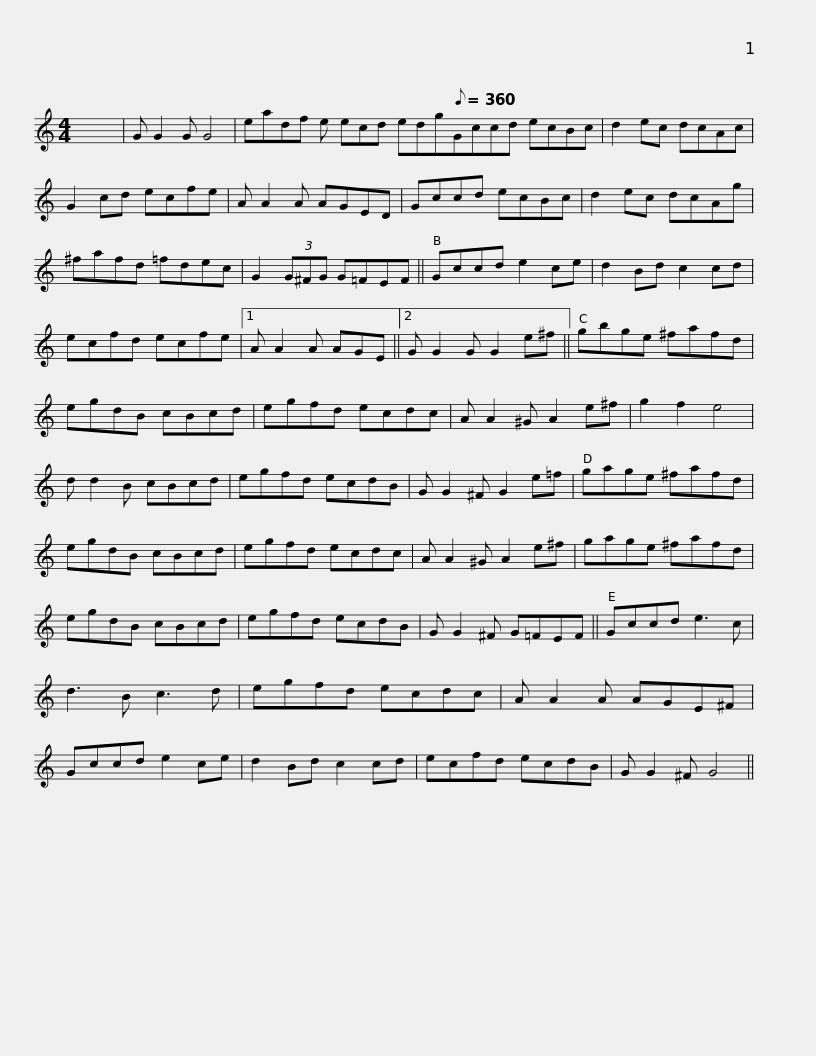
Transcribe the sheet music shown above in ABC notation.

X:1
L:1/8
M:4/4
I:linebreak $
K:C
V:1 treble
V:1
 x8 | G G2 G G4 | eadf e ecd edg[Q:1/8=360]Gccd ecBc | d2 ec dcAc | G2 cd ecfe |$ %5
 A A2 A AGED | Gccd ecBc | d2 ec dcAg | ^fafd =fdec | G2 (3G^FG G=FEF ||$ %10
 Gccd e2 ce | d2 Bd c2 cd | ecfd ecfe |1 A A2 A AGE ||2 G G2 G G2 e^f || %15
 gbge ^fafd |$ egdB cBcd | egfd ecdc | A A2 ^G A2 e^f | g2 f2 e4 | %20
 d d2 B cBcd | egfd ecdB |$ G G2 ^F G2 e=f | gage ^fafd | egdB cBcd | %25
 egfd ecdc | A A2 ^G A2 e^f |$ gage ^fafd | egdB cBcd | egfd ecdB | %30
 G G2 ^F G=FEF || Gccd e3 c | d3 B c3 d |$ egfd ecdc | A A2 A AGE^F | %35
 Gccd e2 ce | d2 Bd c2 cd | ecfd ecdB | G G2 ^F G4 || %39
